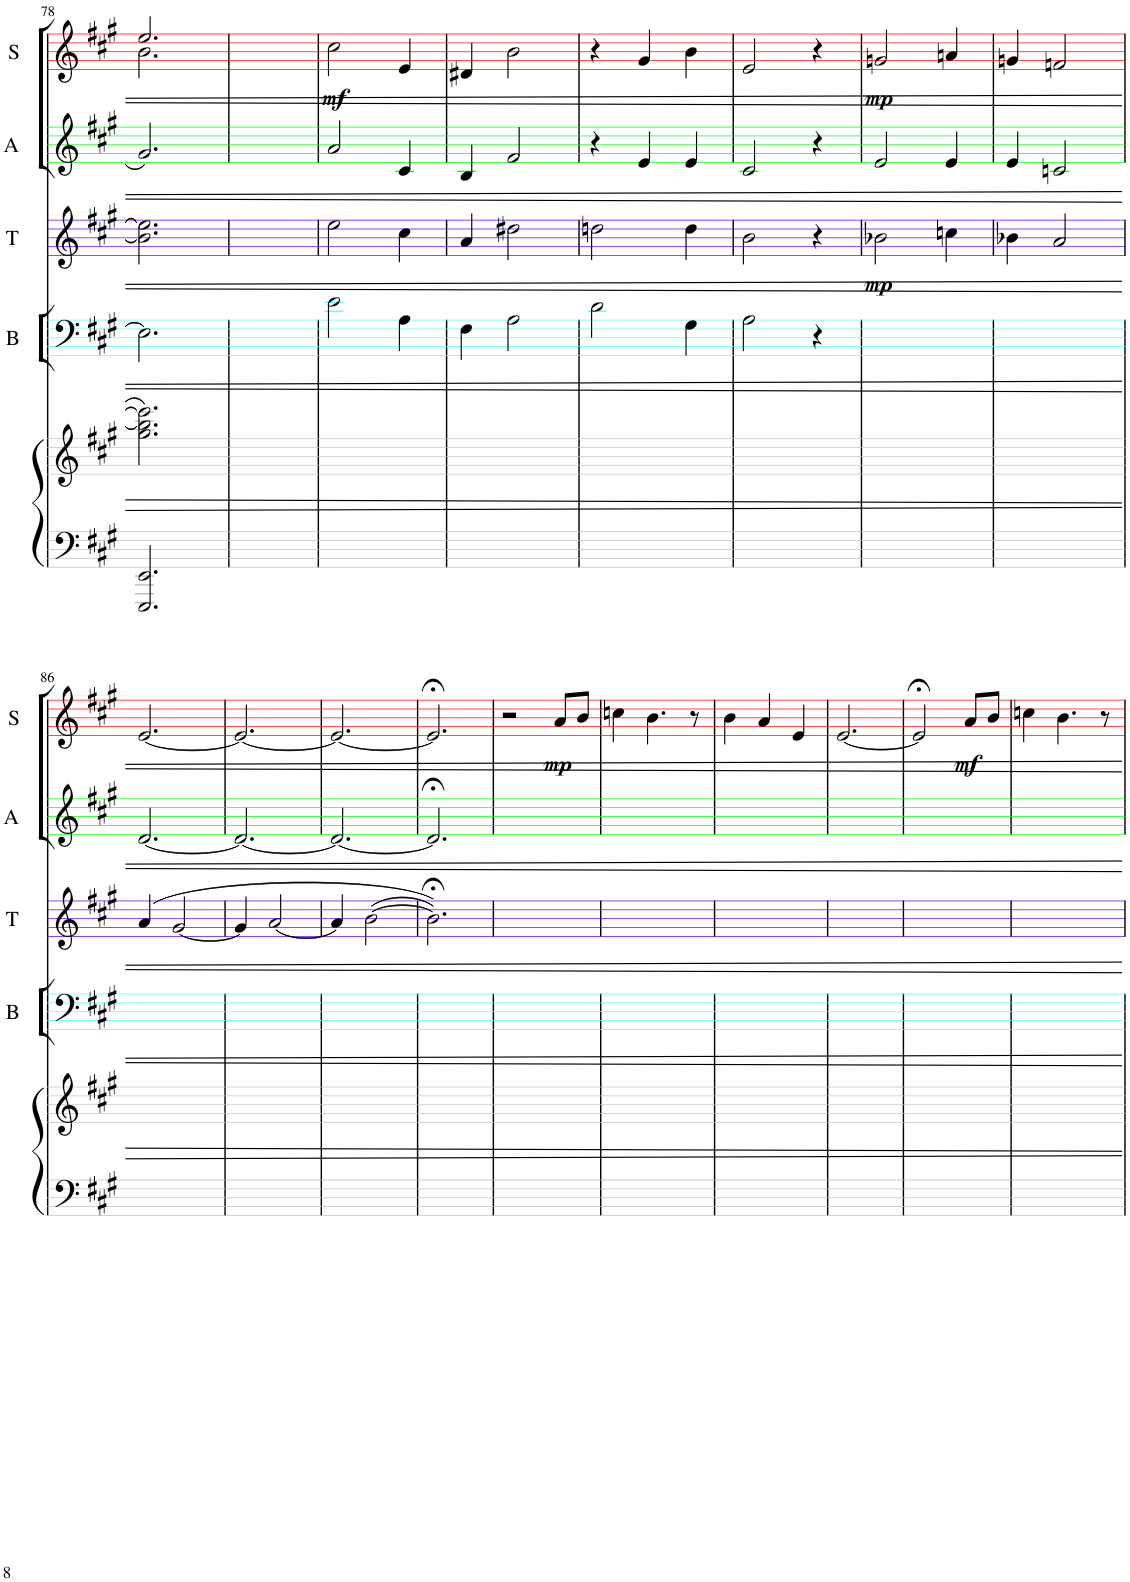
**kern	**kern	**kern	**kern	**dynam	**kern	**kern	**dynam
*part6	*part5	*part4	*part3	*part3	*part2	*part1	*part1
*staff6	*staff5	*staff4	*staff3	*staff3	*staff2	*staff1	*staff1
*I"Piano	*I"Piano	*I"Bass	*I"Tenor	*	*I"Alto	*I"Soprano	*
*I'Pno	*I'Pno	*I'B	*I'T	*	*I'A	*I'S	*
!!LO:PB:g=z
*clefG2	*clefG2	*clefF4	*clefG2	*	*clefG2	*clefG2	*
*	*	*Trd7c12	*	*	*	*	*
*k[f#c#g#]	*k[f#c#g#]	*k[f#c#g#]	*k[f#c#g#]	*	*k[f#c#g#]	*k[f#c#g#]	*
*A:	*A:	*A:	*A:	*	*A:	*A:	*
*M3/4	*M3/4	*M3/4	*M3/4	*	*M3/4	*M3/4	*
=78	=78	=78	=78	=78	=78	=78	=78
*	*	*	*	*	*	*^	*
2.EEE/ 2.EE/	2.gg#\ 2.bb\] 2.eee\]	2.E\]	2.b\] 2.ee\]	.	2.g#/	2.ee/	2.b\	.
*	*	*	*	*	*	*v	*v	*
=79	=79	=79	=79	=79	=79	=79	=79
2.ryy	2.ryy	2.ryy	2.ryy	.	2.ryy	2.ryy	.
=80	=80	=80	=80	=80	=80	=80	=80
!	!	!	!	!	!	!	!LO:DY:b
2.ryy	2.ryy	2e\	2ee\	.	2a/	2cc#\	mf
.	.	4A\	4cc#\	.	4c#/	4e/	.
=81	=81	=81	=81	=81	=81	=81	=81
2.ryy	2.ryy	4F#\	4a/	.	4B/	4d#X/	.
.	.	2A\	2dd#X\	.	2f#/	2b\	.
=82	=82	=82	=82	=82	=82	=82	=82
2.ryy	2.ryy	2d\	2ddn\	.	4r	4r	.
.	.	.	.	.	4e/	4g#/	.
.	.	4G#\	4dd\	.	4e/	4b\	.
=83	=83	=83	=83	=83	=83	=83	=83
2.ryy	2.ryy	2A\	2b\	.	2c#/	2e/	.
.	.	4r	4r	.	4r	4r	.
=84	=84	=84	=84	=84	=84	=84	=84
!	!	!	!	!LO:DY:b	!	!	!LO:DY:b
2.ryy	2.ryy	2.ryy	2b-X\	mp	2e/	2gn/	mp
.	.	.	4ccn\	.	4e/	4an/	.
=85	=85	=85	=85	=85	=85	=85	=85
2.ryy	2.ryy	2.ryy	4b-X\	.	4e/	4gn/	.
.	.	.	2a/	.	2cn/	2fn/	.
!!LO:LB:g=z
=86	=86	=86	=86	=86	=86	=86	=86
2.ryy	2.ryy	2.ryy	(4a/	.	[2.d/	[2.e/	.
.	.	.	[2g#/	.	.	.	.
=87	=87	=87	=87	=87	=87	=87	=87
2.ryy	2.ryy	2.ryy	4g#/]	.	2.d/_	2.e/_	.
.	.	.	[2a/	.	.	.	.
=88	=88	=88	=88	=88	=88	=88	=88
2.ryy	2.ryy	2.ryy	4a/]	.	2.d/_	2.e/_	.
.	.	.	([2b\	.	.	.	.
=89	=89	=89	=89	=89	=89	=89	=89
2.ryy	2.ryy	2.ryy	2.b;<\]))	.	2.d;</]	2.e;</]	.
=90	=90	=90	=90	=90	=90	=90	=90
2.ryy	2.ryy	2.ryy	2.ryy	.	2.ryy	2r	.
!	!	!	!	!	!	!	!LO:DY:b
.	.	.	.	.	.	8a/L	mp
.	.	.	.	.	.	8b/J	.
=91	=91	=91	=91	=91	=91	=91	=91
2.ryy	2.ryy	2.ryy	2.ryy	.	2.ryy	4ccn\	.
.	.	.	.	.	.	4.b\	.
.	.	.	.	.	.	8r	.
=92	=92	=92	=92	=92	=92	=92	=92
2.ryy	2.ryy	2.ryy	2.ryy	.	2.ryy	4b\	.
.	.	.	.	.	.	4a/	.
.	.	.	.	.	.	4e/	.
=93	=93	=93	=93	=93	=93	=93	=93
2.ryy	2.ryy	2.ryy	2.ryy	.	2.ryy	[2.e/	.
=94	=94	=94	=94	=94	=94	=94	=94
2.ryy	2.ryy	2.ryy	2.ryy	.	2.ryy	2e;</]	.
!	!	!	!	!	!	!	!LO:DY:b
.	.	.	.	.	.	8a/L	mf
.	.	.	.	.	.	8b/J	.
=95	=95	=95	=95	=95	=95	=95	=95
2.ryy	2.ryy	2.ryy	2.ryy	.	2.ryy	4ccn\	.
.	.	.	.	.	.	4.b\	.
.	.	.	.	.	.	8r	.
=	=	=	=	=	=	=	=
*-	*-	*-	*-	*-	*-	*-	*-
